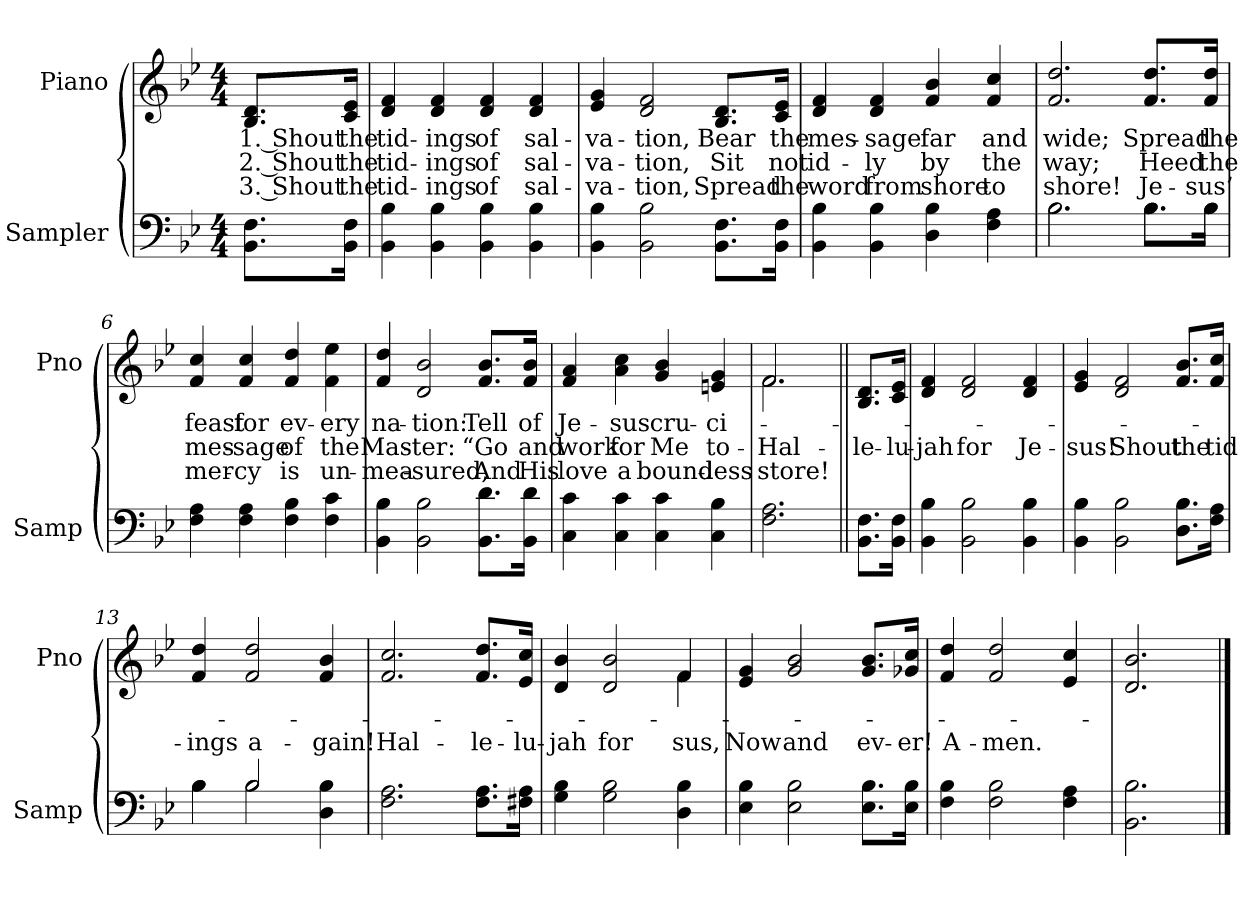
**kern	**kern	**text	**text	**text
*part2	*part1	*part1	*part1	*part1
*staff2	*staff1	*staff1	*staff1	*staff1
*I"Sampler	*I"Piano	*	*	*
*I'Samp	*I'Pno	*	*	*
*clefF4	*clefG2	*	*	*
*k[b-e-]	*k[b-e-]	*	*	*
*B-:	*B-:	*	*	*
*M4/4	*M4/4	*	*	*
=1	=1	=1	=1	=1
8.BB-\ 8.F\L	8.B-/ 8.d/L	1. Shout	2. Shout	3. Shout
16BB-\ 16F\Jk	16c/ 16e-/Jk	the	the	the
=2	=2	=2	=2	=2
4BB- 4B-	4d 4f	tid-	tid-	tid-
4BB- 4B-	4d 4f	-ings	-ings	-ings
4BB- 4B-	4d 4f	of	of	of
4BB- 4B-	4d 4f	sal-	sal-	sal-
=3	=3	=3	=3	=3
4BB- 4B-	4e- 4g	-va-	-va-	-va-
2BB- 2B-	2d 2f	-tion,	-tion,	-tion,
8.BB-\ 8.F\L	8.B-/ 8.d/L	Bear	Sit	Spread
16BB-\ 16F\Jk	16c/ 16e-/Jk	the	not	the
=4	=4	=4	=4	=4
4BB- 4B-	4d 4f	mes-	id-	word
4BB- 4B-	4d 4f	-sage	-ly	from
4D 4B-	4f 4b-	far	by	shore
4F 4A	4f 4cc	and	the	to
=5	=5	=5	=5	=5
*^	*	*	*	*
2.B-\	2.B-	2.f 2.dd	wide;	way;	shore!
8.B-\L	8.B-\L	8.f/ 8.dd/L	Spread	Heed	Je-
16B-\Jk	16B-\Jk	16f/ 16dd/Jk	the	the	-sus’
*v	*v	*	*	*	*
=6	=6	=6	=6	=6
4F 4A	4f 4cc	feast	mes-	mer-
4F 4A	4f 4cc	for	-sage	-cy
4F 4B-	4f 4dd	ev-	of	is
4F 4c	4f 4ee-	-ery	the	un-
=7	=7	=7	=7	=7
4BB- 4B-	4f 4dd	na-	Mas-	-mea-
2BB- 2B-	2d 2b-	-tion:	-ter:	-sured,
8.BB-\ 8.d\L	8.f/ 8.b-/L	Tell	“Go	And
16BB-\ 16d\Jk	16f/ 16b-/Jk	of	and	His
=8	=8	=8	=8	=8
4C 4c	4f 4a	Je-	work	love
4C 4c	4a 4cc	-sus	for	a
4C 4c	4g 4b-	cru-	Me	bound-
4C 4B-	4en 4g	-ci-	to-	-less
=9	=9	=9	=9	=9
*	*^	*	*	*
2.F 2.A	2.f/	2.f	.	Hal-	store!
=10||	=10||	=10||	=10||	=10||	=10||
!	!LO:TX:t=Refrain	!	!	!	!
*	*v	*v	*	*	*
8.BB-\ 8.F\L	8.B-/ 8.d/L	.	-le-	.
16BB-\ 16F\Jk	16c/ 16e-/Jk	.	-lu-	.
=11	=11	=11	=11	=11
4BB- 4B-	4d 4f	.	-jah	.
2BB- 2B-	2d 2f	.	for	.
4BB- 4B-	4d 4f	.	Je-	.
=12	=12	=12	=12	=12
4BB- 4B-	4e- 4g	.	-sus!	.
2BB- 2B-	2d 2f	.	Shout	.
8.D\ 8.B-\L	8.f/ 8.b-/L	.	the	.
16F\ 16A\Jk	16f/ 16cc/Jk	.	tid-	.
=13	=13	=13	=13	=13
*^	*	*	*	*
4B-\	4B-	4f 4dd	.	-ings	.
2B-/	2B-	2f 2dd	.	a-	.
4D 4B-	4ryy	4f 4b-	.	-gain!	.
*v	*v	*	*	*	*
=14	=14	=14	=14	=14
2.F 2.A	2.f 2.cc	.	Hal-	.
8.F\ 8.A\L	8.f/ 8.dd/L	.	-le-	.
16F#X\ 16A\Jk	16e-/ 16cc/Jk	.	-lu-	.
=15	=15	=15	=15	=15
*	*^	*	*	*
4G 4B-	4d 4b-	2.ryy	.	-jah	.
2G 2B-	2d 2b-	.	.	for	.
4D 4B-	4f/	4f	.	-sus,	.
*	*v	*v	*	*	*
=16	=16	=16	=16	=16
4E- 4B-	4e- 4g	.	Now	.
2E- 2B-	2g 2b-	.	and	.
8.E-\ 8.B-\L	8.g/ 8.b-/L	.	ev-	.
16E-\ 16B-\Jk	16g-X/ 16cc/Jk	.	-er!	.
=17	=17	=17	=17	=17
4F 4B-	4f 4dd	.	A-	.
2F 2B-	2f 2dd	.	-men.	.
4F 4A	4e- 4cc	.	.	.
=18	=18	=18	=18	=18
2.BB- 2.B-	2.d 2.b-	.	.	.
==	==	==	==	==
*-	*-	*-	*-	*-
